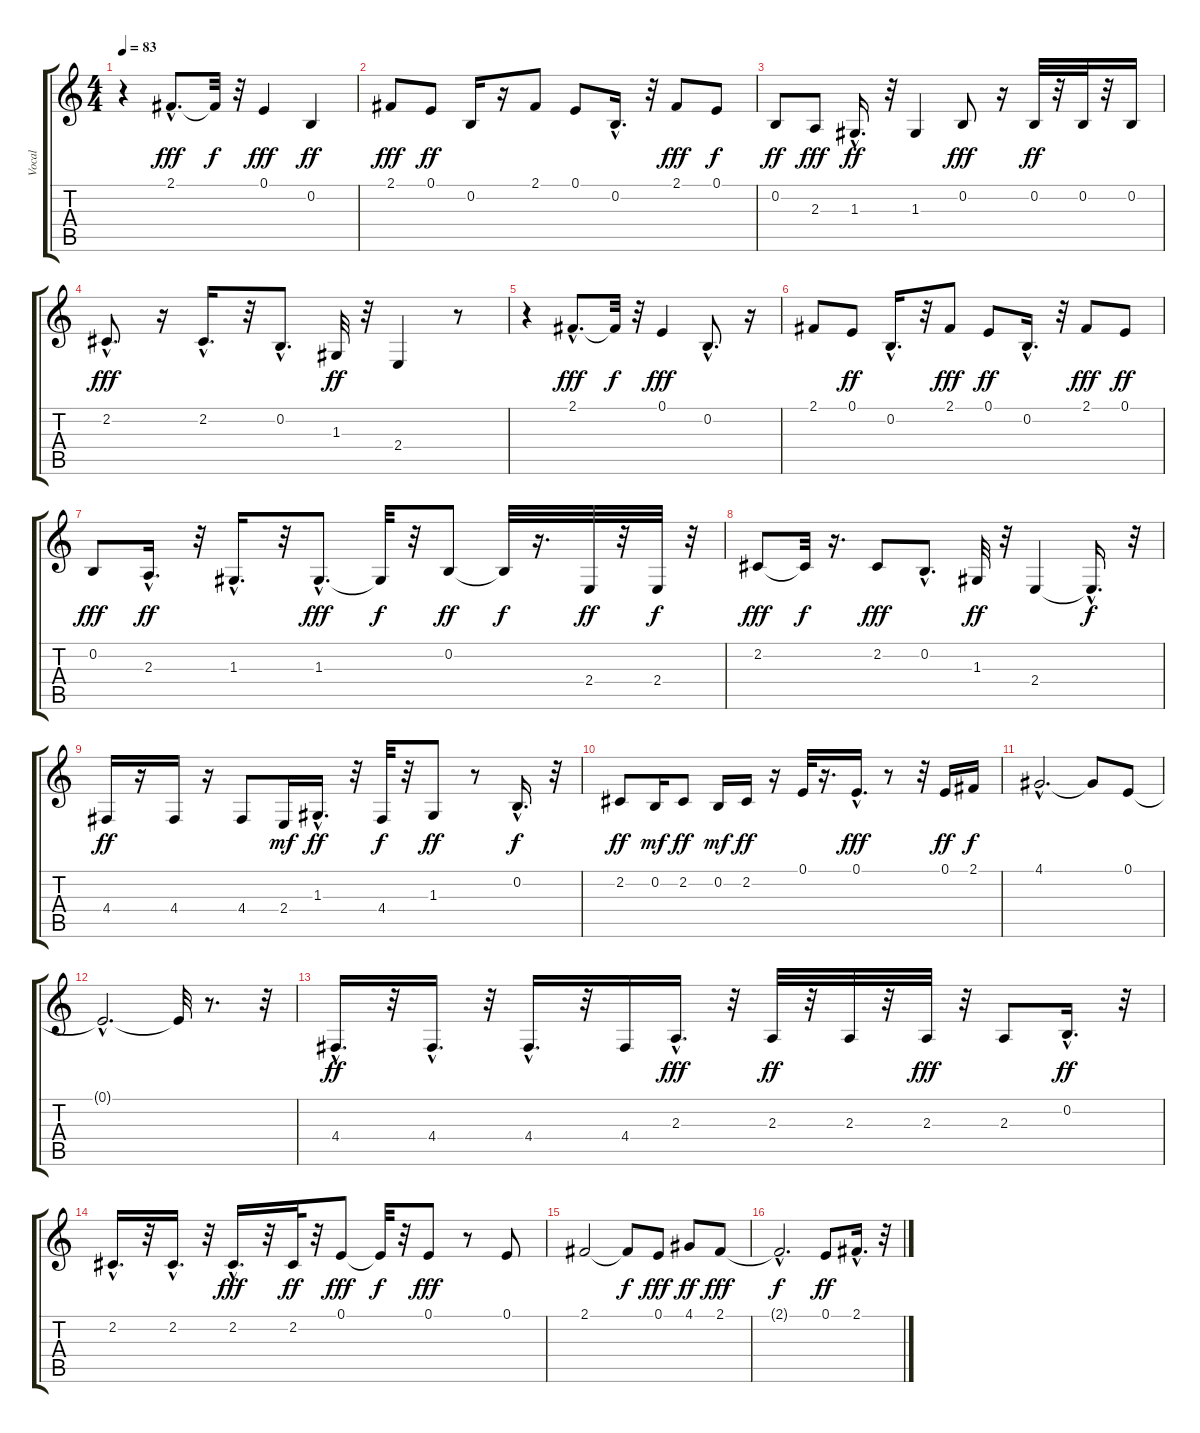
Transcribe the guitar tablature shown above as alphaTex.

\track ("Vocal" "Vocal") {instrument cello}
\staff {score tabs}
\tuning (E4 B3 G3 D3 A2 E2) {hide}
\ts (4 4)
\tempo 83
\clef g2
\ks c
r.4{dy ff} 2.1{hac}.8{d dy fff} 2.1{t}.32{dy f} r.32 0.1.4{dy fff} 0.2.4{dy ff} |
2.1.8{dy fff} 0.1.8{dy ff} 0.2.16 r.16 2.1.8 0.1.8 0.2{hac}.16{d} r.32 2.1.8{dy fff} 0.1.8{dy f} |
0.2.8{dy ff} 2.3.8{dy fff} 1.3{hac}.16{d dy ff} r.32 1.3.4 0.2.8{dy fff} r.16 0.2.32{dy ff} r.32 0.2.32 r.32 0.2.16 |
2.2{hac}.8{d dy fff} r.16 2.2{hac}.16{d} r.32 0.2{hac}.8{d} 1.3.32{dy ff} r.32 2.4.4 r.8 |
r.4 2.1{hac}.8{d dy fff} 2.1{t}.32{dy f} r.32 0.1.4{dy fff} 0.2{hac}.8{d} r.16 |
2.1.8 0.1.8{dy ff} 0.2{hac}.16{d} r.32 2.1.8{dy fff} 0.1.8{dy ff} 0.2{hac}.16{d} r.32 2.1.8{dy fff} 0.1.8{dy ff} |
0.2.8{dy fff} 2.3{hac}.16{d dy ff} r.32 1.3{hac}.16{d} r.32 1.3{hac}.8{d dy fff} 1.3{t}.32{dy f} r.32 0.2.8{dy ff} 0.2{t}.32{dy f} r.16{d} 2.4.32{dy ff} r.32 2.4.32{dy f} r.32 |
2.2.8{dy fff} 2.2{t}.32{dy f} r.16{d} 2.2.8{dy fff} 0.2{hac}.8{d} 1.3.32{dy ff} r.32 2.4.4 2.4{hac t}.16{d dy f} r.32 |
4.4.16{dy ff} r.16 4.4.16 r.16 4.4.8 2.4.16{dy mf} 1.3{hac}.16{d dy ff} r.32 4.4.32{dy f} r.32 1.3.8{dy ff} r.8 0.2{hac}.16{d dy f} r.32 |
2.2.8{dy ff} 0.2.16{dy mf} 2.2.8{dy ff} 0.2.16{dy mf} 2.2.16{dy ff} r.16 0.1.32 r.16{d} 0.1{hac}.16{d dy fff} r.8 r.32 0.1.16{dy ff} 2.1.16{dy f} |
4.1{hac}.2{d} 4.1{t}.8 0.1.8 |
0.1{hac t}.2{d} 0.1{t}.32 r.8{d} r.32 |
4.4{hac}.16{d dy ff} r.32 4.4{hac}.16{d} r.32 4.4{hac}.16{d} r.32 4.4.16 2.3{hac}.16{d dy fff} r.32 2.3.32{dy ff} r.32 2.3.32 r.32 2.3.32{dy fff} r.32 2.3.8 0.2{hac}.16{d dy ff} r.32 |
2.2{hac}.16{d} r.32 2.2{hac}.16{d} r.32 2.2{hac}.16{d dy fff} r.32 2.2.32{dy ff} r.32 0.1.8{dy fff} 0.1{t}.32{dy f} r.32 0.1.8{dy fff} r.8 0.1.8 |
2.1.2 2.1{t}.8{dy f} 0.1.8{dy fff} 4.1.8{dy ff} 2.1.8{dy fff} |
2.1{hac t}.2{d dy f} 0.1.8{dy ff} 2.1{hac}.16{d} r.32
